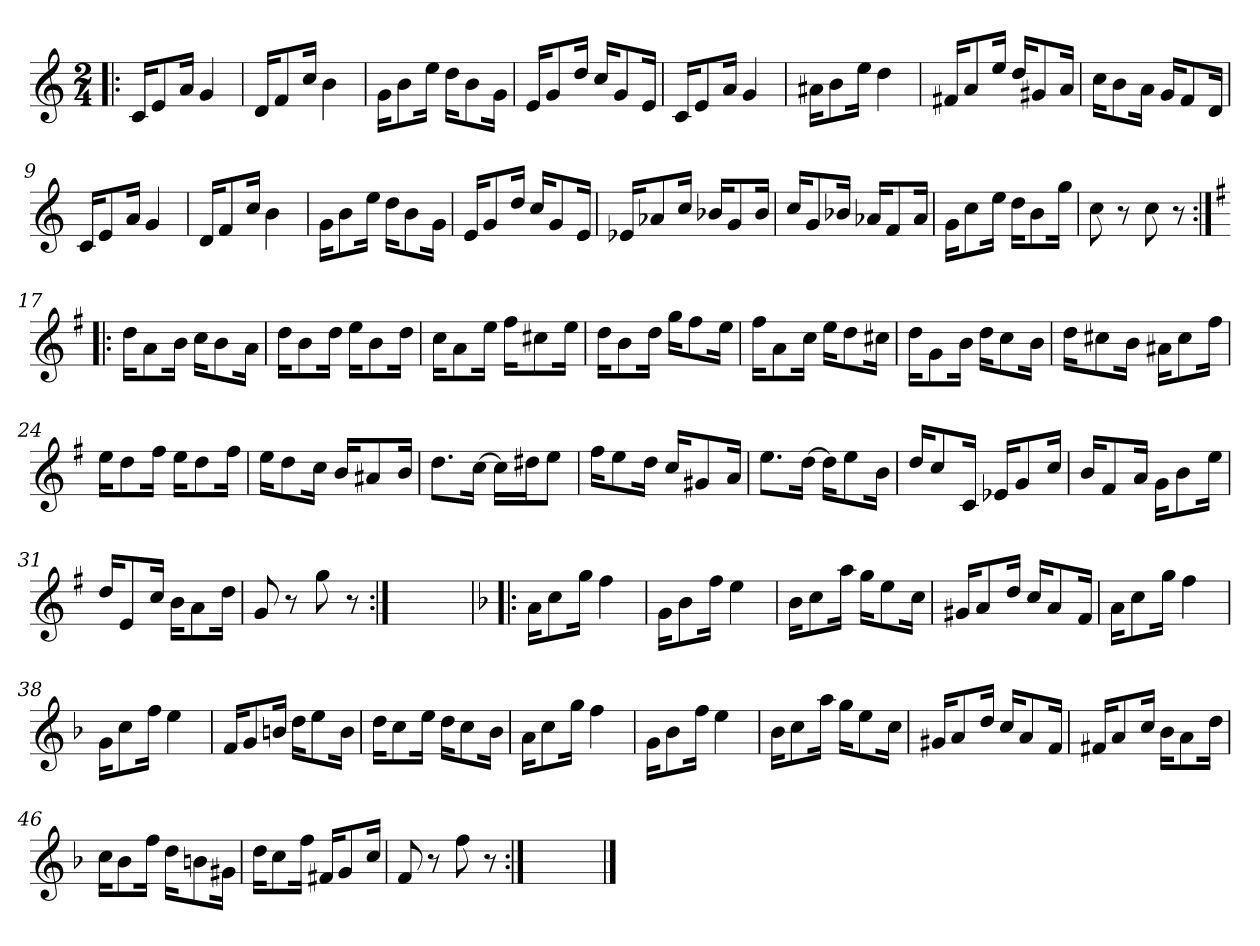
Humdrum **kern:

**kern
*part1
*staff1
*clefG2
*k[]
*C:
*M2/4
=1!|:
16c/KL
8e/
16a/Jk
4g/
=2
16d/KL
8f/
16cc/Jk
4b\
=3
16g\KL
8b\
16ee\Jk
16dd\KL
8b\
16g\Jk
=4
16e/KL
8g/
16dd/Jk
16cc/KL
8g/
16e/Jk
=5
16c/KL
8e/
16a/Jk
4g/
=6
16a#X\KL
8b\
16ee\Jk
4dd\
!!LO:LB:g=z
=7
16f#X/KL
8a/
16ee/Jk
16dd/KL
8g#X/
16a/Jk
=8
16cc\KL
8b\
16a\Jk
16g/KL
8f/
16d/Jk
=9
16c/KL
8e/
16a/Jk
4g/
=10
16d/KL
8f/
16cc/Jk
4b\
=11
16g\KL
8b\
16ee\Jk
16dd\KL
8b\
16g\Jk
!!LO:LB:g=z
=12
16e/KL
8g/
16dd/Jk
16cc/KL
8g/
16e/Jk
=13
16e-X/KL
8a-X/
16cc/Jk
16b-X/KL
8g/
16b-/Jk
=14
16cc/KL
8g/
16b-X/Jk
16a-X/KL
8f/
16a-/Jk
=15
16g\KL
8cc\
16ee\Jk
16dd\KL
8b\
16gg\Jk
=16
8cc\
8r
8cc\
8r
!!LO:LB:g=z
=17:|!|:
*k[f#]
*G:
16dd\KL
8a\
16b\Jk
16cc\KL
8b\
16a\Jk
=18
16dd\KL
8b\
16dd\Jk
16ee\KL
8b\
16dd\Jk
=19
16cc\KL
8a\
16ee\Jk
16ff#\KL
8cc#X\
16ee\Jk
=20
16dd\KL
8b\
16dd\Jk
16gg\KL
8ff#\
16ee\Jk
=21
16ff#\KL
8a\
16cc\Jk
16ee\KL
8dd\
16cc#X\Jk
!!LO:LB:g=z
=22
16dd\KL
8g\
16b\Jk
16dd\KL
8cc\
16b\Jk
=23
16dd\KL
8cc#X\
16b\Jk
16a#X\KL
8cc#\
16ff#\Jk
=24
16ee\KL
8dd\
16ff#\Jk
16ee\KL
8dd\
16ff#\Jk
=25
16ee\KL
8dd\
16cc\Jk
16b/KL
8a#X/
16b/Jk
!!LO:LB:g=z
=26
8.dd\L
[16cc\Jk
16cc\LL]
16dd#X\J
8ee\J
=27
16ff#\KL
8ee\
16dd\Jk
16cc/KL
8g#X/
16a/Jk
=28
8.ee\L
[16dd\Jk
16dd\KL]
8ee\
16b\Jk
=29
16dd/KL
8cc/
16c/Jk
16e-X/KL
8g/
16cc/Jk
=30
16b/KL
8f#/
16a/Jk
16g\KL
8b\
16ee\Jk
!!LO:LB:g=z
=31
16dd/KL
8e/
16cc/Jk
16b\KL
8a\
16dd\Jk
=32
8g/
8r
8gg\
8r
=32X1:|!
*stria0
2ryy
=33!|:
*stria5
*k[b-]
*F:
16a\KL
8cc\
16gg\Jk
4ff\
=34
16g\KL
8b-\
16ff\Jk
4ee\
!!LO:LB:g=z
=35
16b-\KL
8cc\
16aa\Jk
16gg\KL
8ee\
16cc\Jk
=36
16g#X/KL
8a/
16dd/Jk
16cc/KL
8a/
16f/Jk
=37
16a\KL
8cc\
16gg\Jk
4ff\
=38
16g\KL
8cc\
16ff\Jk
4ee\
=39
16f/KL
8g/
16bn/Jk
16dd\KL
8ee\
16b\Jk
!!LO:LB:g=z
=40
16dd\KL
8cc\
16ee\Jk
16dd\KL
8cc\
16b-\Jk
=41
16a\KL
8cc\
16gg\Jk
4ff\
=42
16g\KL
8b-\
16ff\Jk
4ee\
=43
16b-\KL
8cc\
16aa\Jk
16gg\KL
8ee\
16cc\Jk
=44
16g#X/KL
8a/
16dd/Jk
16cc/KL
8a/
16f/Jk
!!LO:LB:g=z
=45
16f#X/KL
8a/
16cc/Jk
16b-\KL
8a\
16dd\Jk
=46
16cc\KL
8b-\
16ff\Jk
16dd\KL
8bn\
16g#X\Jk
=47
16dd\KL
8cc\
16ff\Jk
16f#X/KL
8g/
16cc/Jk
=48
8f/
8r
8ff\
8r
=49:|!
*stria0
2ryy
==
*-
